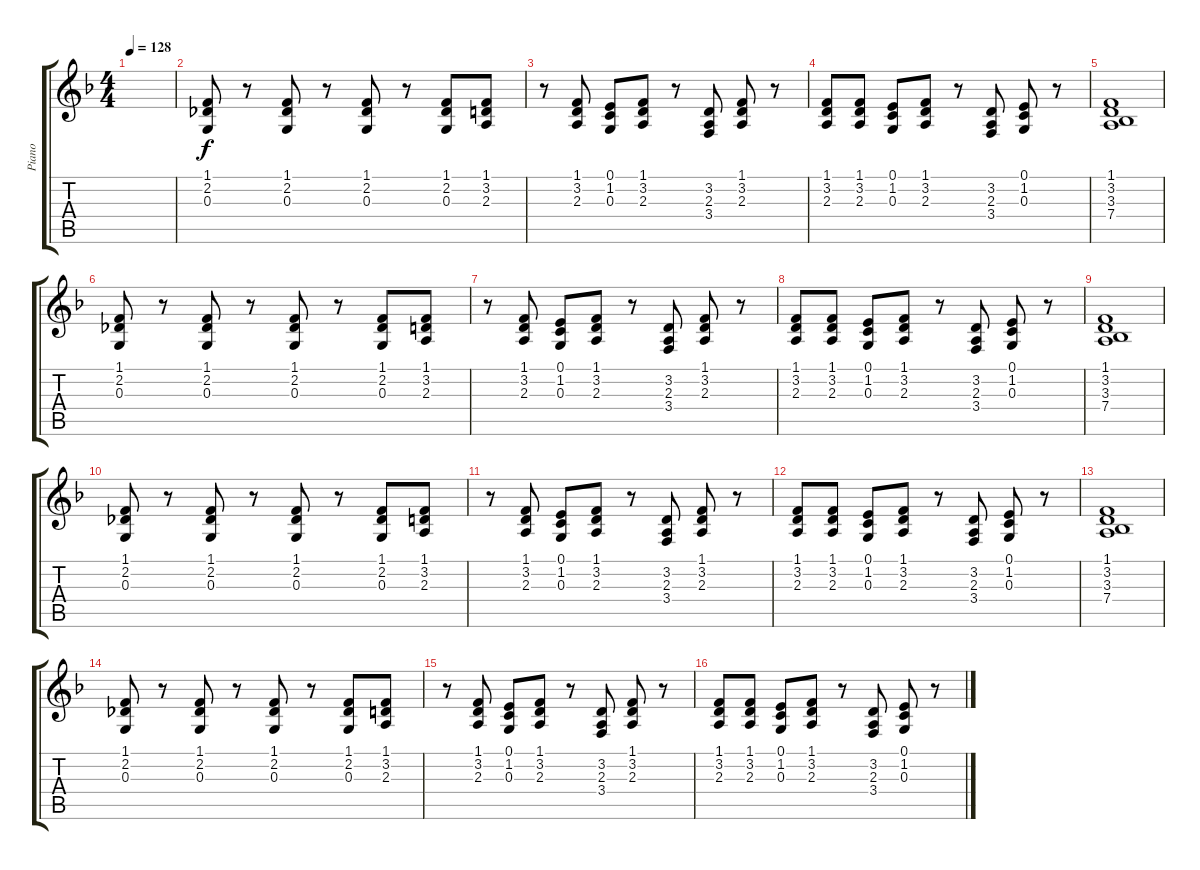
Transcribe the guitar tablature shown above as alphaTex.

\track ("Piano" "Piano") {instrument electricgrandpiano}
\staff {score tabs}
\tuning (E4 B3 G3 D3 A2 E2) {hide}
\ts (4 4)
\tempo 128
\clef g2
\ks f
|
(1.1 2.2 0.3).8 r.8 (1.1 2.2 0.3).8 r.8 (1.1 2.2 0.3).8 r.8 (1.1 2.2 0.3).8 (1.1 3.2 2.3).8 |
r.8 (1.1 3.2 2.3).8 (0.1 1.2 0.3).8 (1.1 3.2 2.3).8 r.8 (3.2 2.3 3.4).8 (1.1 3.2 2.3).8 r.8 |
(1.1 3.2 2.3).8 (1.1 3.2 2.3).8 (0.1 1.2 0.3).8 (1.1 3.2 2.3).8 r.8 (3.2 2.3 3.4).8 (0.1 1.2 0.3).8 r.8 |
(1.1 3.2 3.3 7.4).1 |
(1.1 2.2 0.3).8 r.8 (1.1 2.2 0.3).8 r.8 (1.1 2.2 0.3).8 r.8 (1.1 2.2 0.3).8 (1.1 3.2 2.3).8 |
r.8 (1.1 3.2 2.3).8 (0.1 1.2 0.3).8 (1.1 3.2 2.3).8 r.8 (3.2 2.3 3.4).8 (1.1 3.2 2.3).8 r.8 |
(1.1 3.2 2.3).8 (1.1 3.2 2.3).8 (0.1 1.2 0.3).8 (1.1 3.2 2.3).8 r.8 (3.2 2.3 3.4).8 (0.1 1.2 0.3).8 r.8 |
(1.1 3.2 3.3 7.4).1 |
(1.1 2.2 0.3).8 r.8 (1.1 2.2 0.3).8 r.8 (1.1 2.2 0.3).8 r.8 (1.1 2.2 0.3).8 (1.1 3.2 2.3).8 |
r.8 (1.1 3.2 2.3).8 (0.1 1.2 0.3).8 (1.1 3.2 2.3).8 r.8 (3.2 2.3 3.4).8 (1.1 3.2 2.3).8 r.8 |
(1.1 3.2 2.3).8 (1.1 3.2 2.3).8 (0.1 1.2 0.3).8 (1.1 3.2 2.3).8 r.8 (3.2 2.3 3.4).8 (0.1 1.2 0.3).8 r.8 |
(1.1 3.2 3.3 7.4).1 |
(1.1 2.2 0.3).8 r.8 (1.1 2.2 0.3).8 r.8 (1.1 2.2 0.3).8 r.8 (1.1 2.2 0.3).8 (1.1 3.2 2.3).8 |
r.8 (1.1 3.2 2.3).8 (0.1 1.2 0.3).8 (1.1 3.2 2.3).8 r.8 (3.2 2.3 3.4).8 (1.1 3.2 2.3).8 r.8 |
(1.1 3.2 2.3).8 (1.1 3.2 2.3).8 (0.1 1.2 0.3).8 (1.1 3.2 2.3).8 r.8 (3.2 2.3 3.4).8 (0.1 1.2 0.3).8 r.8
